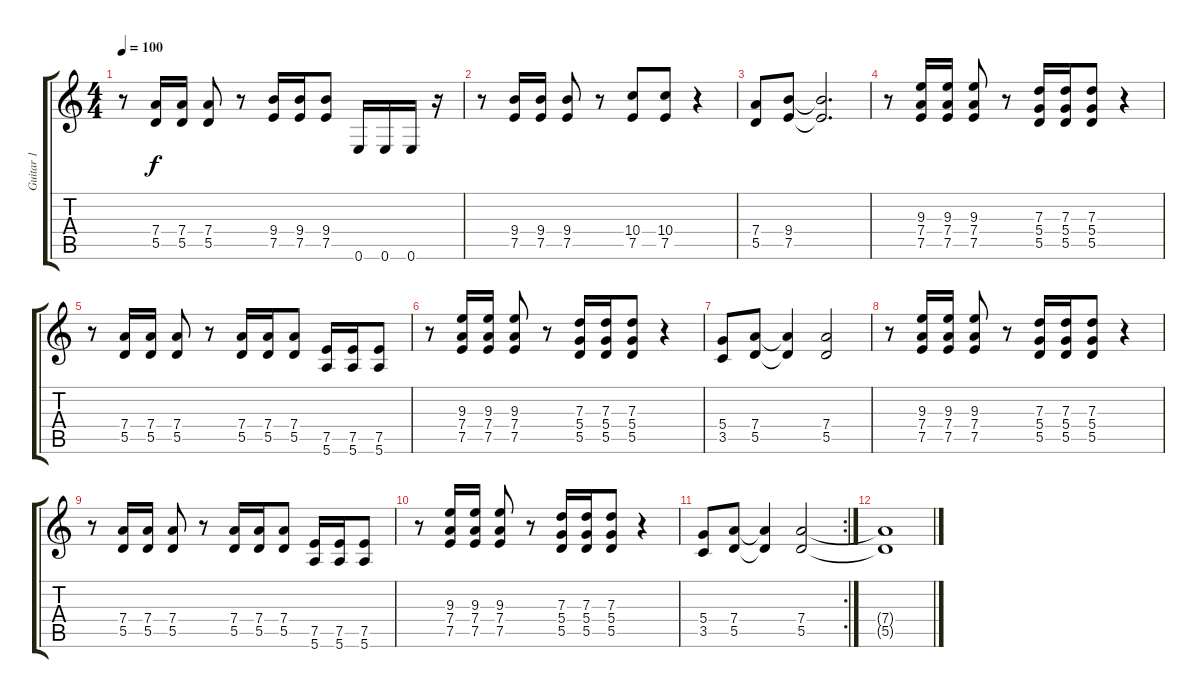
\track ("Guitar 1" "Guitar 1") {instrument distortionguitar}
\staff {score tabs}
\tuning (E4 B3 G3 D3 A2 E2) {hide}
\ts (4 4)
\tempo 100
\clef g2
\ks c
r.8{dy f} (7.4 5.5).16 (7.4 5.5).16 (7.4 5.5).8 r.8 (9.4 7.5).16 (9.4 7.5).16 (9.4 7.5).8 0.6.16 0.6.16 0.6.16 r.16 |
r.8 (9.4 7.5).16 (9.4 7.5).16 (9.4 7.5).8 r.8 (10.4 7.5).8 (10.4 7.5).8 r.4 |
(7.4 5.5).8 (9.4 7.5).8 (9.4{t} 7.5{t}).2{d} |
r.8 (9.3 7.4 7.5).16 (9.3 7.4 7.5).16 (9.3 7.4 7.5).8 r.8 (7.3 5.4 5.5).16 (7.3 5.4 5.5).16 (7.3 5.4 5.5).8 r.4 |
r.8 (7.4 5.5).16 (7.4 5.5).16 (7.4 5.5).8 r.8 (7.4 5.5).16 (7.4 5.5).16 (7.4 5.5).8 (7.5 5.6).16 (7.5 5.6).16 (7.5 5.6).8 |
r.8 (9.3 7.4 7.5).16 (9.3 7.4 7.5).16 (9.3 7.4 7.5).8 r.8 (7.3 5.4 5.5).16 (7.3 5.4 5.5).16 (7.3 5.4 5.5).8 r.4 |
(5.4 3.5).8 (7.4 5.5).8 (7.4{t} 5.5{t}).4 (7.4 5.5).2 |
r.8 (9.3 7.4 7.5).16 (9.3 7.4 7.5).16 (9.3 7.4 7.5).8 r.8 (7.3 5.4 5.5).16 (7.3 5.4 5.5).16 (7.3 5.4 5.5).8 r.4 |
r.8 (7.4 5.5).16 (7.4 5.5).16 (7.4 5.5).8 r.8 (7.4 5.5).16 (7.4 5.5).16 (7.4 5.5).8 (7.5 5.6).16 (7.5 5.6).16 (7.5 5.6).8 |
r.8 (9.3 7.4 7.5).16 (9.3 7.4 7.5).16 (9.3 7.4 7.5).8 r.8 (7.3 5.4 5.5).16 (7.3 5.4 5.5).16 (7.3 5.4 5.5).8 r.4 |
\rc 2
(5.4 3.5).8 (7.4 5.5).8 (7.4{t} 5.5{t}).4 (7.4 5.5).2 |
(7.4{t} 5.5{t}).1
